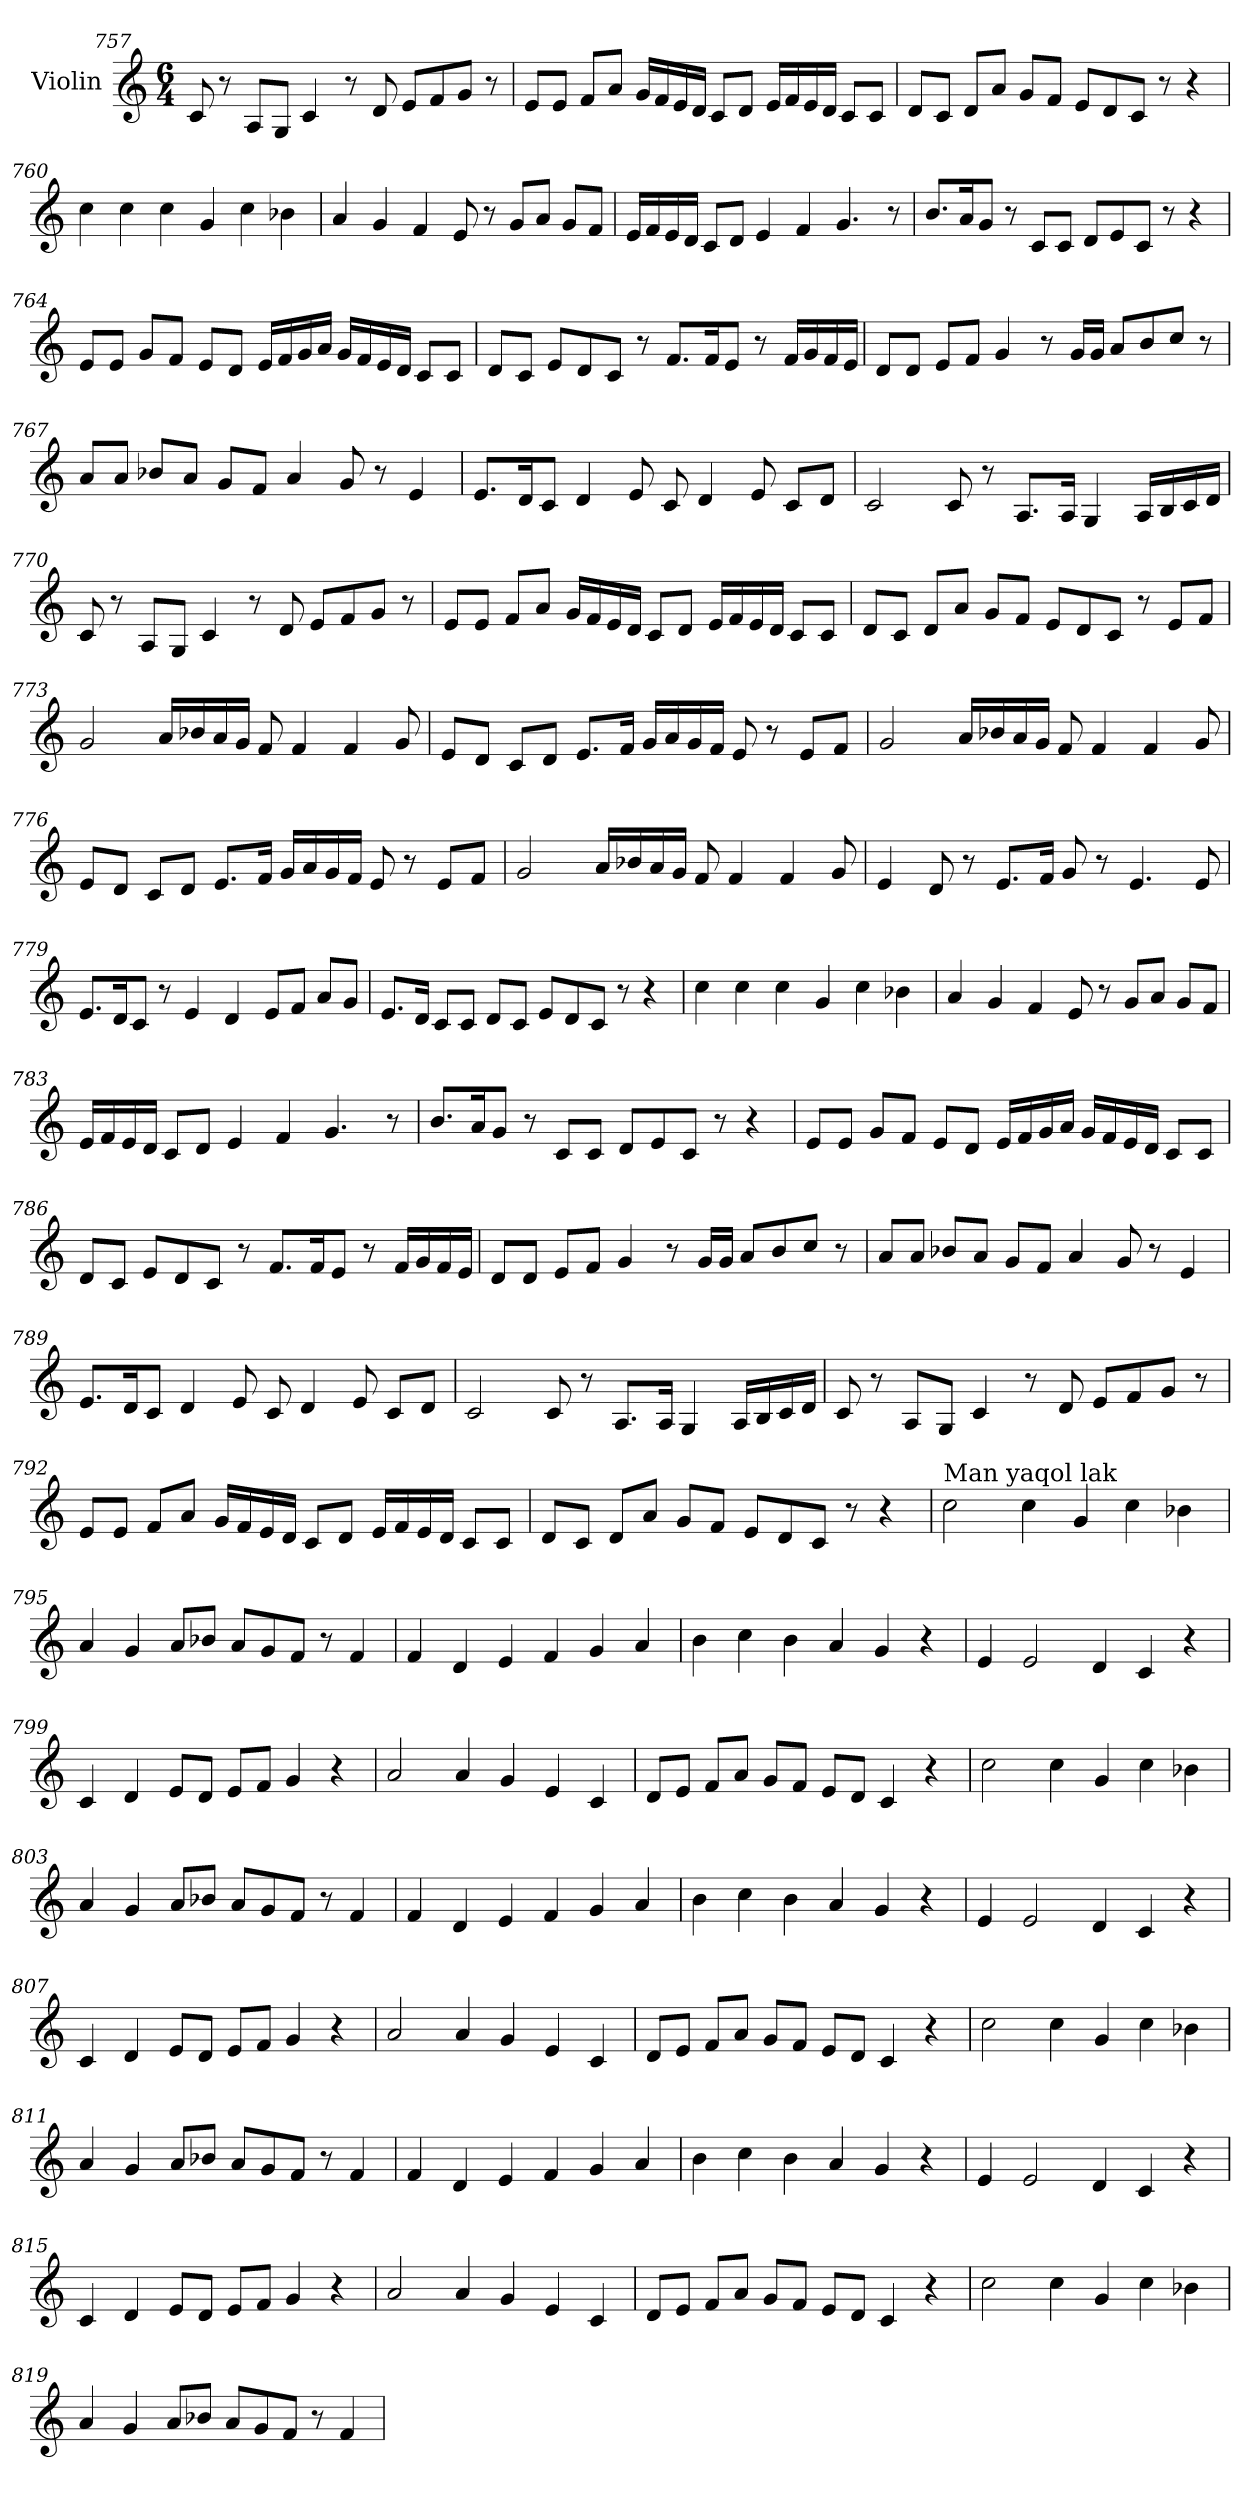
**kern
*part1
*staff1
*I"Violin
*clefG2
*k[]
*C:
*M6/4
=757
8c/
8r
8A/L
8G/J
4c/
8r
8d/
8e/L
8f/
8g/J
8r
=758
8e/L
8e/J
8f/L
8a/J
16g/LL
16f/
16e/
16d/JJ
8c/L
8d/J
16e/LL
16f/
16e/
16d/JJ
8c/L
8c/J
!!LO:LB:g=z
=759
8d/L
8c/J
8d/L
8a/J
8g/L
8f/J
8e/L
8d/
8c/J
8r
4r
=760
4cc\
4cc\
4cc\
4g/
4cc\
4b-X\
=761
4a/
4g/
4f/
8e/
8r
8g/L
8a/J
8g/L
8f/J
!!LO:LB:g=z
=762
16e/LL
16f/
16e/
16d/JJ
8c/L
8d/J
4e/
4f/
4.g/
8r
=763
8.b/L
16a/K
8g/J
8r
8c/L
8c/J
8d/L
8e/
8c/J
8r
4r
=764
8e/L
8e/J
8g/L
8f/J
8e/L
8d/J
16e/LL
16f/
16g/
16a/JJ
16g/LL
16f/
16e/
16d/JJ
8c/L
8c/J
!!LO:LB:g=z
=765
8d/L
8c/J
8e/L
8d/
8c/J
8r
8.f/L
16f/K
8e/J
8r
16f/LL
16g/
16f/
16e/JJ
=766
8d/L
8d/J
8e/L
8f/J
4g/
8r
16g/LL
16g/JJ
8a/L
8b/
8cc/J
8r
=767
8a/L
8a/J
8b-X/L
8a/J
8g/L
8f/J
4a/
8g/
8r
4e/
!!LO:LB:g=z
=768
8.e/L
16d/K
8c/J
4d/
8e/
8c/
4d/
8e/
8c/L
8d/J
=769
2c/
8c/
8r
8.A/L
16A/Jk
4G/
16A/LL
16B/
16c/
16d/JJ
=770
8c/
8r
8A/L
8G/J
4c/
8r
8d/
8e/L
8f/
8g/J
8r
!!LO:LB:g=z
=771
8e/L
8e/J
8f/L
8a/J
16g/LL
16f/
16e/
16d/JJ
8c/L
8d/J
16e/LL
16f/
16e/
16d/JJ
8c/L
8c/J
=772
8d/L
8c/J
8d/L
8a/J
8g/L
8f/J
8e/L
8d/
8c/J
8r
8e/L
8f/J
=773
2g/
16a/LL
16b-X/
16a/
16g/JJ
8f/
4f/
4f/
8g/
!!LO:LB:g=z
=774
8e/L
8d/J
8c/L
8d/J
8.e/L
16f/Jk
16g/LL
16a/
16g/
16f/JJ
8e/
8r
8e/L
8f/J
=775
2g/
16a/LL
16b-X/
16a/
16g/JJ
8f/
4f/
4f/
8g/
=776
8e/L
8d/J
8c/L
8d/J
8.e/L
16f/Jk
16g/LL
16a/
16g/
16f/JJ
8e/
8r
8e/L
8f/J
!!LO:LB:g=z
=777
2g/
16a/LL
16b-X/
16a/
16g/JJ
8f/
4f/
4f/
8g/
=778
4e/
8d/
8r
8.e/L
16f/Jk
8g/
8r
4.e/
8e/
=779
8.e/L
16d/K
8c/J
8r
4e/
4d/
8e/L
8f/J
8a/L
8g/J
!!LO:PB:g=z
=780
8.e/L
16d/Jk
8c/L
8c/J
8d/L
8c/J
8e/L
8d/
8c/J
8r
4r
=781
4cc\
4cc\
4cc\
4g/
4cc\
4b-X\
=782
4a/
4g/
4f/
8e/
8r
8g/L
8a/J
8g/L
8f/J
!!LO:LB:g=z
=783
16e/LL
16f/
16e/
16d/JJ
8c/L
8d/J
4e/
4f/
4.g/
8r
=784
8.b/L
16a/K
8g/J
8r
8c/L
8c/J
8d/L
8e/
8c/J
8r
4r
=785
8e/L
8e/J
8g/L
8f/J
8e/L
8d/J
16e/LL
16f/
16g/
16a/JJ
16g/LL
16f/
16e/
16d/JJ
8c/L
8c/J
!!LO:LB:g=z
=786
8d/L
8c/J
8e/L
8d/
8c/J
8r
8.f/L
16f/K
8e/J
8r
16f/LL
16g/
16f/
16e/JJ
=787
8d/L
8d/J
8e/L
8f/J
4g/
8r
16g/LL
16g/JJ
8a/L
8b/
8cc/J
8r
=788
8a/L
8a/J
8b-X/L
8a/J
8g/L
8f/J
4a/
8g/
8r
4e/
!!LO:LB:g=z
=789
8.e/L
16d/K
8c/J
4d/
8e/
8c/
4d/
8e/
8c/L
8d/J
=790
2c/
8c/
8r
8.A/L
16A/Jk
4G/
16A/LL
16B/
16c/
16d/JJ
=791
8c/
8r
8A/L
8G/J
4c/
8r
8d/
8e/L
8f/
8g/J
8r
!!LO:LB:g=z
=792
8e/L
8e/J
8f/L
8a/J
16g/LL
16f/
16e/
16d/JJ
8c/L
8d/J
16e/LL
16f/
16e/
16d/JJ
8c/L
8c/J
=793
8d/L
8c/J
8d/L
8a/J
8g/L
8f/J
8e/L
8d/
8c/J
8r
4r
=794
*MM90
!LO:TX:a:t=Man yaqol lak
2cc\
4cc\
4g/
4cc\
4b-X\
!!LO:LB:g=z
=795
4a/
4g/
8a/L
8b-X/J
8a/L
8g/
8f/J
8r
4f/
=796
4f/
4d/
4e/
4f/
4g/
4a/
=797
4b\
4cc\
4b\
4a/
4g/
4r
=798
4e/
2e/
4d/
4c/
4r
!!LO:LB:g=z
=799
4c/
4d/
8e/L
8d/J
8e/L
8f/J
4g/
4r
=800
2a/
4a/
4g/
4e/
4c/
=801
8d/L
8e/J
8f/L
8a/J
8g/L
8f/J
8e/L
8d/J
4c/
4r
=802
2cc\
4cc\
4g/
4cc\
4b-X\
!!LO:LB:g=z
=803
4a/
4g/
8a/L
8b-X/J
8a/L
8g/
8f/J
8r
4f/
=804
4f/
4d/
4e/
4f/
4g/
4a/
=805
4b\
4cc\
4b\
4a/
4g/
4r
=806
4e/
2e/
4d/
4c/
4r
!!LO:PB:g=z
=807
4c/
4d/
8e/L
8d/J
8e/L
8f/J
4g/
4r
=808
2a/
4a/
4g/
4e/
4c/
=809
8d/L
8e/J
8f/L
8a/J
8g/L
8f/J
8e/L
8d/J
4c/
4r
=810
2cc\
4cc\
4g/
4cc\
4b-X\
!!LO:LB:g=z
=811
4a/
4g/
8a/L
8b-X/J
8a/L
8g/
8f/J
8r
4f/
=812
4f/
4d/
4e/
4f/
4g/
4a/
=813
4b\
4cc\
4b\
4a/
4g/
4r
=814
4e/
2e/
4d/
4c/
4r
!!LO:LB:g=z
=815
4c/
4d/
8e/L
8d/J
8e/L
8f/J
4g/
4r
=816
2a/
4a/
4g/
4e/
4c/
=817
8d/L
8e/J
8f/L
8a/J
8g/L
8f/J
8e/L
8d/J
4c/
4r
=818
2cc\
4cc\
4g/
4cc\
4b-X\
!!LO:LB:g=z
=819
4a/
4g/
8a/L
8b-X/J
8a/L
8g/
8f/J
8r
4f/
=
*-
